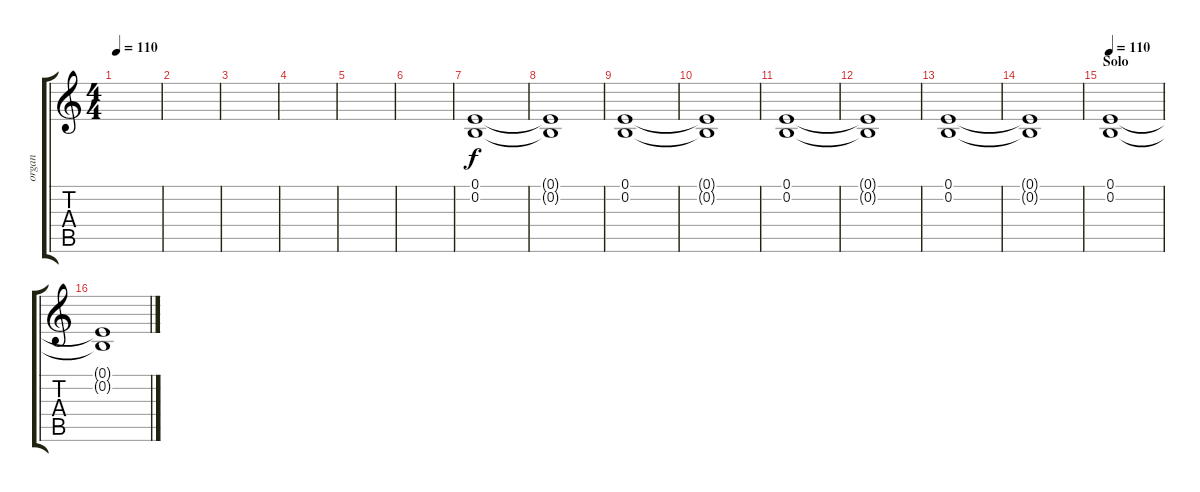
\track ("organ" "organ") {instrument rockorgan}
\staff {score tabs}
\tuning (E4 B3 G3 D3 A2 E2) {hide}
\ts (4 4)
\tempo 110
\clef g2
\ks c
|
|
|
|
|
|
(0.1 0.2).1 |
(0.1{t} 0.2{t}).1 |
(0.1 0.2).1 |
(0.1{t} 0.2{t}).1 |
(0.1 0.2).1 |
(0.1{t} 0.2{t}).1 |
(0.1 0.2).1 |
(0.1{t} 0.2{t}).1 |
\section ("" "Solo")
\tempo 110
(0.1 0.2).1 |
(0.1{t} 0.2{t}).1
